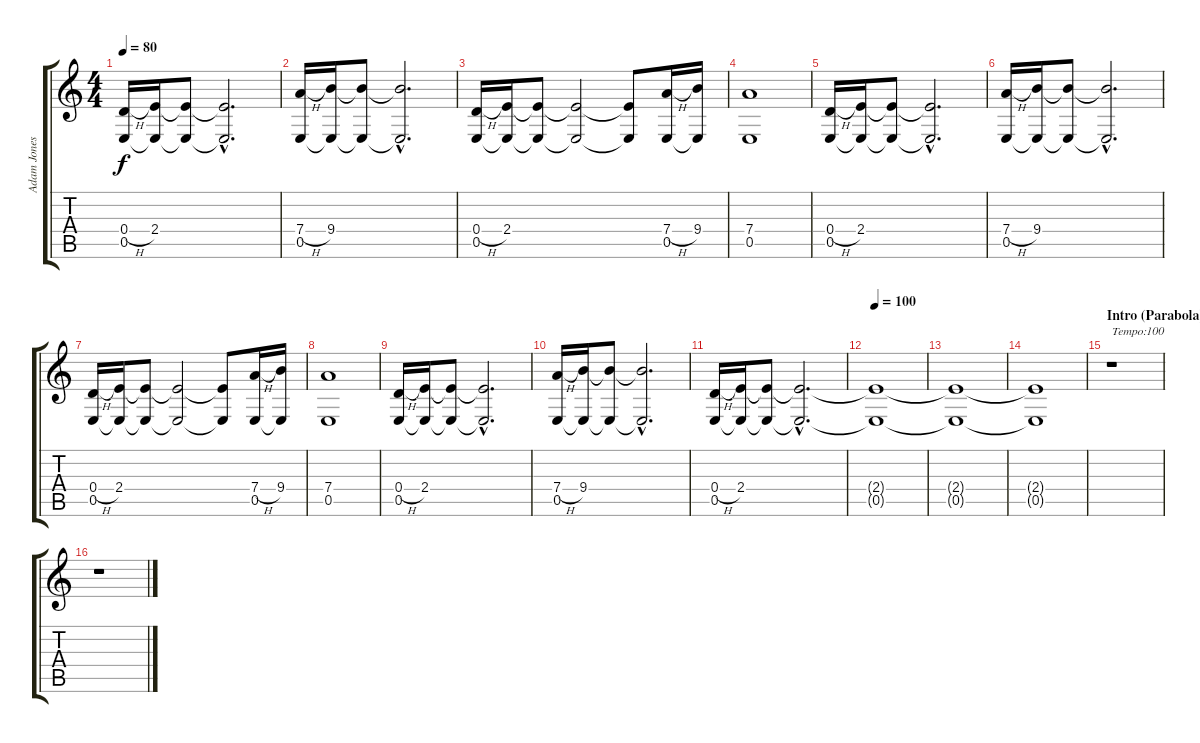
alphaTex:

\track ("Adam Jones - Guitar" "Adam Jones") {instrument electricguitarjazz}
\staff {score tabs}
\tuning (E4 B3 G3 D3 E2 B1) {hide}
\ts (4 4)
\tempo 80
\clef g2
\ks c
(0.4{h} 0.5).16{dy f} (2.4 0.5{t}).16 (2.4{t} 0.5{t}).8 (2.4{hac t} 0.5{hac t}).2{d} |
(7.4{h} 0.5).16 (9.4 0.5{t}).16 (9.4{t} 0.5{t}).8 (9.4{hac t} 0.5{hac t}).2{d} |
(0.4{h} 0.5).16 (2.4 0.5{t}).16 (2.4{t} 0.5{t}).8 (2.4{t} 0.5{t}).2 (2.4{t} 0.5{t}).8 (7.4{h} 0.5).16 (9.4 0.5{t}).16 |
(7.4 0.5).1 |
(0.4{h} 0.5).16 (2.4 0.5{t}).16 (2.4{t} 0.5{t}).8 (2.4{hac t} 0.5{hac t}).2{d} |
(7.4{h} 0.5).16 (9.4 0.5{t}).16 (9.4{t} 0.5{t}).8 (9.4{hac t} 0.5{hac t}).2{d} |
(0.4{h} 0.5).16 (2.4 0.5{t}).16 (2.4{t} 0.5{t}).8 (2.4{t} 0.5{t}).2 (2.4{t} 0.5{t}).8 (7.4{h} 0.5).16 (9.4 0.5{t}).16 |
(7.4 0.5).1 |
(0.4{h} 0.5).16 (2.4 0.5{t}).16 (2.4{t} 0.5{t}).8 (2.4{hac t} 0.5{hac t}).2{d} |
(7.4{h} 0.5).16 (9.4 0.5{t}).16 (9.4{t} 0.5{t}).8 (9.4{hac t} 0.5{hac t}).2{d} |
(0.4{h} 0.5).16 (2.4 0.5{t}).16 (2.4{t} 0.5{t}).8 (2.4{hac t} 0.5{hac t}).2{d} |
\tempo 100
(2.4{t} 0.5{t}).1 |
(2.4{t} 0.5{t}).1 |
(2.4{t} 0.5{t}).1 |
\section ("" "Intro (Parabola)")
r.1{txt "Tempo:100"} |
r.1
